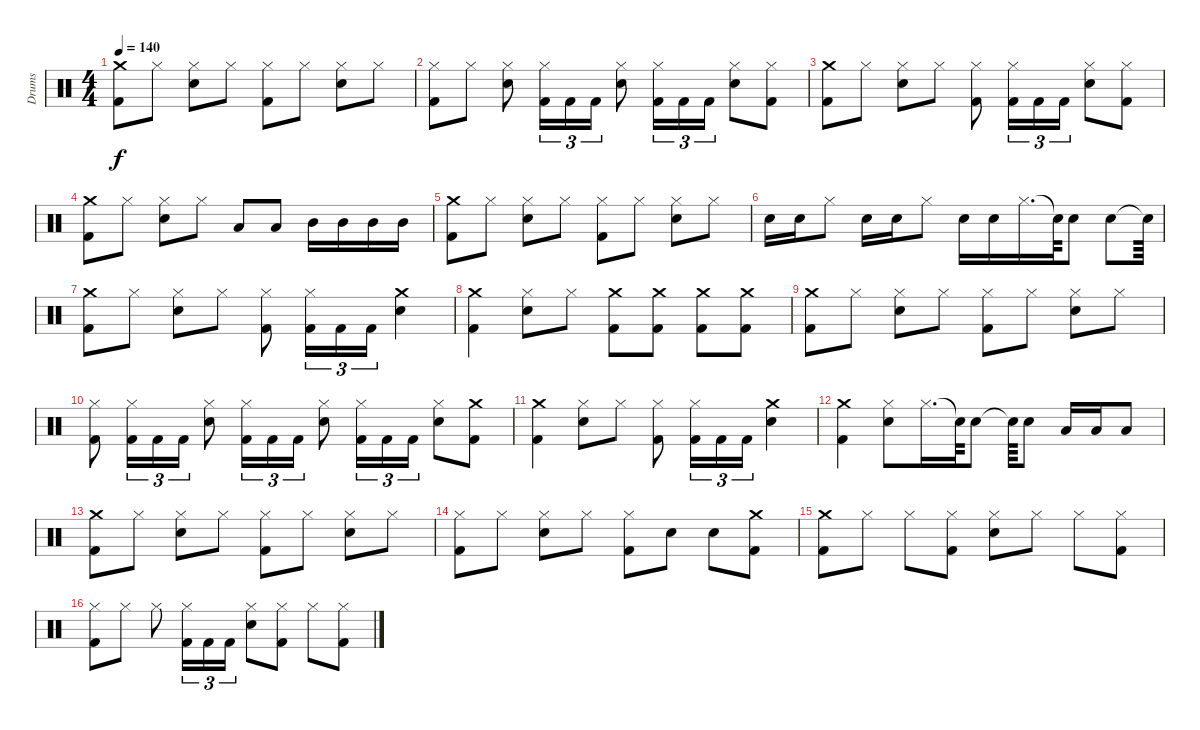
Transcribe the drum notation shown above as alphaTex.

\track ("Drums" "Drums") {instrument percussion}
\staff {score}
\articulation defaults
\ts (4 4)
\tempo 140
\clef neutral
\ks c
("Crash medium (hit)" "Kick (hit) 2").8{dy f} "Hi-Hat (closed)".8 ("Snare (hit) 2" "Hi-Hat (closed)").8 "Hi-Hat (closed)".8 ("Hi-Hat (closed)" "Kick (hit) 2").8 "Hi-Hat (closed)".8 ("Snare (hit) 2" "Hi-Hat (closed)").8 "Hi-Hat (closed)".8 |
("Kick (hit) 2" "Hi-Hat (closed)").8 "Hi-Hat (closed)".8 ("Snare (hit) 2" "Hi-Hat (closed)").8 ("Kick (hit) 2" "Hi-Hat (closed)").16{tu (3 2)} "Kick (hit) 2".16{tu (3 2)} "Kick (hit) 2".16{tu (3 2)} ("Snare (hit) 2" "Hi-Hat (closed)").8 ("Kick (hit) 2" "Hi-Hat (closed)").16{tu (3 2)} "Kick (hit) 2".16{tu (3 2)} "Kick (hit) 2".16{tu (3 2)} ("Snare (hit) 2" "Hi-Hat (closed)").8 ("Kick (hit) 2" "Hi-Hat (closed)").8 |
("Crash medium (hit)" "Kick (hit) 2").8 "Hi-Hat (closed)".8 ("Snare (hit) 2" "Hi-Hat (closed)").8 "Hi-Hat (closed)".8 ("Hi-Hat (closed)" "Kick (hit) 2").8 ("Hi-Hat (closed)" "Kick (hit) 2").16{tu (3 2)} "Kick (hit) 2".16{tu (3 2)} "Kick (hit) 2".16{tu (3 2)} ("Snare (hit) 2" "Hi-Hat (closed)").8 ("Hi-Hat (closed)" "Kick (hit) 2").8 |
("Kick (hit) 2" "Crash medium (hit)").8 "Hi-Hat (closed)".8 ("Snare (hit) 2" "Hi-Hat (closed)").8 "Hi-Hat (closed)".8 "Low Tom (hit)".8 "Low Tom (hit)".8 "Mid Tom (hit)".16 "Mid Tom (hit)".16 "Mid Tom (hit)".16 "Mid Tom (hit)".16 |
("Crash medium (hit)" "Kick (hit) 2").8 "Hi-Hat (closed)".8 ("Snare (hit) 2" "Hi-Hat (closed)").8 "Hi-Hat (closed)".8 ("Hi-Hat (closed)" "Kick (hit) 2").8 "Hi-Hat (closed)".8 ("Snare (hit) 2" "Hi-Hat (closed)").8 "Hi-Hat (closed)".8 |
"Snare (hit) 2".16 "Snare (hit) 2".16 "Hi-Hat (closed)".8 "Snare (hit) 2".16 "Snare (hit) 2".16 "Hi-Hat (closed)".8 "Snare (hit) 2".16 "Snare (hit) 2".16 "Hi-Hat (closed)".16{d} "Snare (hit)"{t}.64 "Snare (hit) 2".8 "Snare (hit) 2".8 "Snare (hit)"{t}.64 |
("Crash medium (hit)" "Kick (hit) 2").8 "Hi-Hat (closed)".8 ("Snare (hit) 2" "Hi-Hat (closed)").8 "Hi-Hat (closed)".8 ("Hi-Hat (closed)" "Kick (hit) 2").8 ("Hi-Hat (closed)" "Kick (hit) 2").16{tu (3 2)} "Kick (hit) 2".16{tu (3 2)} "Kick (hit) 2".16{tu (3 2)} ("Snare (hit) 2" "Crash medium (hit)").4 |
("Kick (hit) 2" "Crash medium (hit)").4 ("Snare (hit) 2" "Hi-Hat (closed)").8 "Hi-Hat (closed)".8 ("Kick (hit) 2" "Crash medium (hit)").8 ("Kick (hit) 2" "Crash medium (hit)").8 ("Kick (hit) 2" "Crash medium (hit)").8 ("Kick (hit) 2" "Crash medium (hit)").8 |
("Crash medium (hit)" "Kick (hit) 2").8 "Hi-Hat (closed)".8 ("Snare (hit) 2" "Hi-Hat (closed)").8 "Hi-Hat (closed)".8 ("Hi-Hat (closed)" "Kick (hit) 2").8 "Hi-Hat (closed)".8 ("Snare (hit) 2" "Hi-Hat (closed)").8 "Hi-Hat (closed)".8 |
("Kick (hit) 2" "Hi-Hat (closed)").8 ("Kick (hit) 2" "Hi-Hat (closed)").16{tu (3 2)} "Kick (hit) 2".16{tu (3 2)} "Kick (hit) 2".16{tu (3 2)} ("Snare (hit) 2" "Hi-Hat (closed)").8 ("Kick (hit) 2" "Hi-Hat (closed)").16{tu (3 2)} "Kick (hit) 2".16{tu (3 2)} "Kick (hit) 2".16{tu (3 2)} ("Snare (hit) 2" "Hi-Hat (closed)").8 ("Kick (hit) 2" "Hi-Hat (closed)").16{tu (3 2)} "Kick (hit) 2".16{tu (3 2)} "Kick (hit) 2".16{tu (3 2)} ("Snare (hit) 2" "Hi-Hat (closed)").8 ("Crash medium (hit)" "Kick (hit) 2").8 |
("Kick (hit) 2" "Crash medium (hit)").4 ("Snare (hit) 2" "Hi-Hat (closed)").8 "Hi-Hat (closed)".8 ("Hi-Hat (closed)" "Kick (hit) 2").8 ("Hi-Hat (closed)" "Kick (hit) 2").16{tu (3 2)} "Kick (hit) 2".16{tu (3 2)} "Kick (hit) 2".16{tu (3 2)} ("Snare (hit) 2" "Crash medium (hit)").4 |
("Kick (hit) 2" "Crash medium (hit)").4 ("Hi-Hat (closed)" "Snare (hit) 2").8 "Hi-Hat (closed)".16{d} "Snare (hit)"{t}.64 "Snare (hit) 2".8 "Snare (hit)"{t}.64 "Snare (hit) 2".8 "Low Tom (hit)".16 "Low Tom (hit)".16 "Low Tom (hit)".8 |
("Kick (hit) 2" "Crash medium (hit)").8 "Hi-Hat (closed)".8 ("Snare (hit) 2" "Hi-Hat (closed)").8 "Hi-Hat (closed)".8 ("Kick (hit) 2" "Hi-Hat (closed)").8 "Hi-Hat (closed)".8 ("Snare (hit) 2" "Hi-Hat (closed)").8 "Hi-Hat (closed)".8 |
("Hi-Hat (closed)" "Kick (hit) 2").8 "Hi-Hat (closed)".8 ("Snare (hit) 2" "Hi-Hat (closed)").8 "Hi-Hat (closed)".8 ("Hi-Hat (closed)" "Kick (hit) 2").8 "Snare (hit) 2".8 "Snare (hit) 2".8 ("Crash medium (hit)" "Kick (hit) 2").8 |
("Kick (hit) 2" "Crash medium (hit)").8 "Hi-Hat (closed)".8 "Hi-Hat (closed)".8 ("Kick (hit) 2" "Hi-Hat (closed)").8 ("Hi-Hat (closed)" "Snare (hit) 2").8 "Hi-Hat (closed)".8 "Hi-Hat (closed)".8 ("Kick (hit) 2" "Hi-Hat (closed)").8 |
("Hi-Hat (closed)" "Kick (hit) 2").8 "Hi-Hat (closed)".8 "Hi-Hat (closed)".8 ("Hi-Hat (closed)" "Kick (hit) 2").16{tu (3 2)} "Kick (hit) 2".16{tu (3 2)} "Kick (hit) 2".16{tu (3 2)} ("Snare (hit) 2" "Hi-Hat (closed)").8 ("Hi-Hat (closed)" "Kick (hit) 2").8 "Hi-Hat (closed)".8 ("Hi-Hat (closed)" "Kick (hit) 2").8
